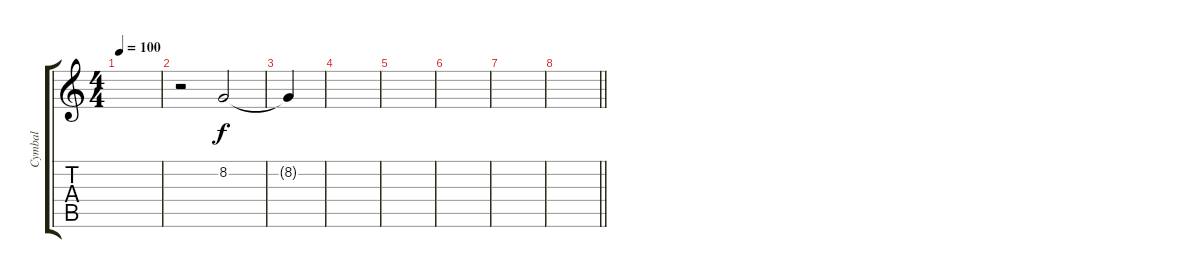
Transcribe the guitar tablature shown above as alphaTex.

\track ("Cymbal" "Cymbal") {instrument reversecymbal}
\staff {score tabs}
\tuning (E4 B3 G3 D3 A2 E2) {hide}
\ts (4 4)
\tempo 100
\clef g2
\ks c
|
r.2 8.2.2 |
8.2{t}.4 |
|
|
|
|
\barLineRight lightlight
